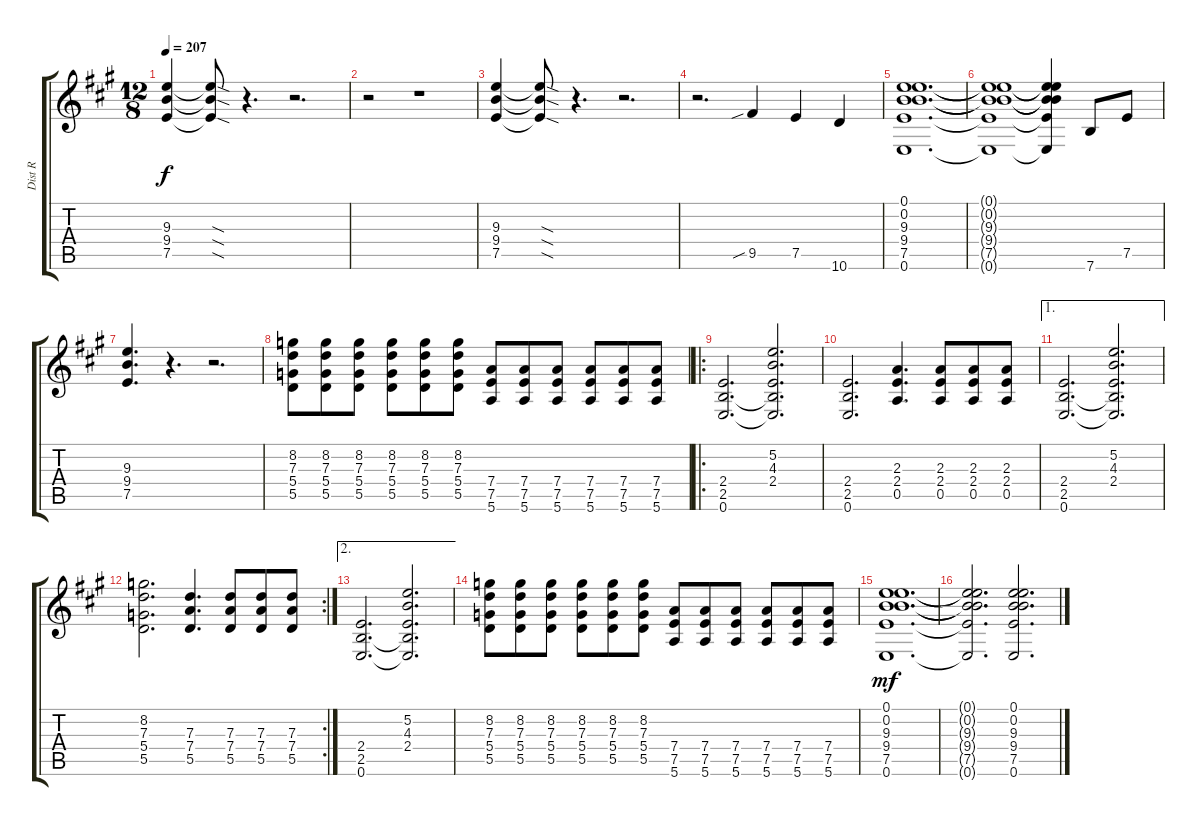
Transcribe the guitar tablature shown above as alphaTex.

\track ("Dist R" "Dist R") {mute instrument distortionguitar}
\staff {score tabs}
\tuning (E4 B3 G3 D3 A2 E2) {hide}
\ts (12 8)
\tempo 207
\clef g2
\ks a
(9.3 9.4 7.5).4{dy f instrument distortionguitar} (9.3{sod t} 9.4{sod t} 7.5{sod t}).8 r.4{d} r.2{d} |
r.2 r.1 |
(9.3 9.4 7.5).4 (9.3{sod t} 9.4{sod t} 7.5{sod t}).8 r.4{d} r.2{d} |
r.2{d} 9.5{sib}.4 7.5.4 10.6.4 |
(0.1 0.2 9.3 9.4 7.5 0.6).1{d} |
(0.1{t} 0.2{t} 9.3{t} 9.4{t} 7.5{t} 0.6{t}).1 (0.1{t} 0.2{t} 9.3{t} 9.4{t} 7.5{t} 0.6{t}).4 7.6.8 7.5.8 |
(9.3 9.4 7.5).4{d} r.4{d} r.2{d} |
(8.2 7.3 5.4 5.5).8 (8.2 7.3 5.4 5.5).8 (8.2 7.3 5.4 5.5).8 (8.2 7.3 5.4 5.5).8 (8.2 7.3 5.4 5.5).8 (8.2 7.3 5.4 5.5).8 (7.4 7.5 5.6).8 (7.4 7.5 5.6).8 (7.4 7.5 5.6).8 (7.4 7.5 5.6).8 (7.4 7.5 5.6).8 (7.4 7.5 5.6).8 |
\ro
(2.4 2.5 0.6).2{d} (5.2 4.3 2.4 2.5{t} 0.6{t}).2{d} |
(2.4 2.5 0.6).2{d} (2.3 2.4 0.5).4{d} (2.3 2.4 0.5).8 (2.3 2.4 0.5).8 (2.3 2.4 0.5).8 |
\ae 1
(2.4 2.5 0.6).2{d} (5.2 4.3 2.4 2.5{t} 0.6{t}).2{d} |
\rc 2
(8.2 7.3 5.4 5.5).2{d} (7.3 7.4 5.5).4{d} (7.3 7.4 5.5).8 (7.3 7.4 5.5).8 (7.3 7.4 5.5).8 |
\ae 2
(2.4 2.5 0.6).2{d} (5.2 4.3 2.4 2.5{t} 0.6{t}).2{d} |
(8.2 7.3 5.4 5.5).8 (8.2 7.3 5.4 5.5).8 (8.2 7.3 5.4 5.5).8 (8.2 7.3 5.4 5.5).8 (8.2 7.3 5.4 5.5).8 (8.2 7.3 5.4 5.5).8 (7.4 7.5 5.6).8 (7.4 7.5 5.6).8 (7.4 7.5 5.6).8 (7.4 7.5 5.6).8 (7.4 7.5 5.6).8 (7.4 7.5 5.6).8 |
(0.1 0.2 9.3 9.4 7.5 0.6).1{d dy mf} |
(0.1{t} 0.2{t} 9.3{t} 9.4{t} 7.5{t} 0.6{t}).2{d} (0.1 0.2 9.3 9.4 7.5 0.6).2{d}
